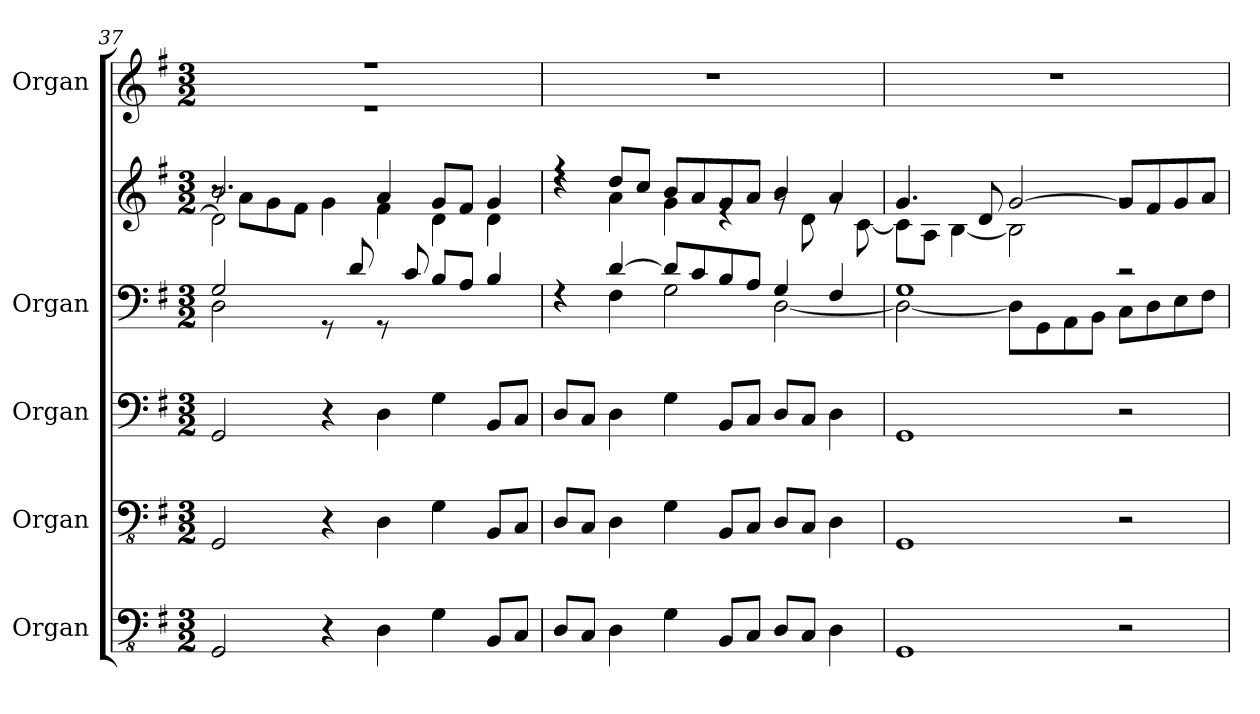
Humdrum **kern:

**kern	**kern	**kern	**kern	**kern	**kern
*part5	*part4	*part3	*part2	*part2	*part1
*staff6	*staff5	*staff4	*staff3	*staff2	*staff1
*I"Organ	*I"Organ	*I"Organ	*I"Organ	*	*I"Organ
!!LO:PB:g=z
*clefFv4	*clefFv4	*clefF4	*clefF4	*clefG2	*clefG2
*k[f#]	*k[f#]	*k[f#]	*k[f#]	*k[f#]	*k[f#]
*M3/2	*M3/2	*M3/2	*M3/2	*M3/2	*M3/2
=37	=37	=37	=37	=37	=37
*	*	*	*^	*^	*^
*	*	*	*	*	*	*^	*	*
2GGG/	2GGG/	2GG/	2G/	2D\	2.b/	8r	2d\]	1.r	1.r
.	.	.	.	.	.	8a\L	.	.	.
.	.	.	.	.	.	8g\	.	.	.
.	.	.	.	.	.	8f#\J	.	.	.
4r	4r	4r	8rGG	1ryy	.	4g\	1ryy	.	.
.	.	.	8d/	.	.	.	.	.	.
4DD\	4DD\	4D\	8rGG	.	4a/	4f#\	.	.	.
.	.	.	8c/	.	.	.	.	.	.
4GG\	4GG\	4G\	8B/L	.	8g/L	4d\	.	.	.
.	.	.	8A/J	.	8f#/J	.	.	.	.
8BBB/L	8BBB/L	8BB/L	4B/	.	4g/	4d\	.	.	.
8CC/J	8CC/J	8C/J	.	.	.	.	.	.	.
*	*	*	*	*	*	*v	*v	*	*
*	*	*	*	*	*	*	*v	*v
=38	=38	=38	=38	=38	=38	=38	=38
8DD/L	8DD/L	8D/L	4rF	4rF	4r	4rdd	1.r
8CC/J	8CC/J	8C/J	.	.	.	.	.
4DD\	4DD\	4D\	[4d/	4F#\	8dd/L	4a\	.
.	.	.	.	.	8cc/J	.	.
4GG\	4GG\	4G\	8d/L]	2G\	8b/L	4g\	.
.	.	.	8c/	.	8a/	.	.
8BBB/L	8BBB/L	8BB/L	8B/	.	8g/	4re	.
8CC/J	8CC/J	8C/J	8A/J	.	8a/J	.	.
8DD/L	8DD/L	8D/L	4G/	[2D\	4b/	8rg	.
8CC/J	8CC/J	8C/J	.	.	.	8d\	.
4DD\	4DD\	4D\	4F#/	.	4a/	8rg	.
.	.	.	.	.	.	[8c\	.
=39	=39	=39	=39	=39	=39	=39	=39
1GGG	1GGG	1GG	1G	2D\_	4.g/	8c\L]	1.r
.	.	.	.	.	.	8A\J	.
.	.	.	.	.	.	[4B\	.
.	.	.	.	.	8d/	.	.
.	.	.	.	8D\L]	[2g/	2B\]	.
.	.	.	.	8GG\	.	.	.
.	.	.	.	8AA\	.	.	.
.	.	.	.	8BB\J	.	.	.
2r	2r	2r	2r	8C\L	8g/L]	2rg	.
.	.	.	.	8D\	8f#/	.	.
.	.	.	.	8E\	8g/	.	.
.	.	.	.	8F#\J	8a/J	.	.
*	*	*	*v	*v	*	*	*
*	*	*	*	*v	*v	*
=	=	=	=	=	=
*-	*-	*-	*-	*-	*-
